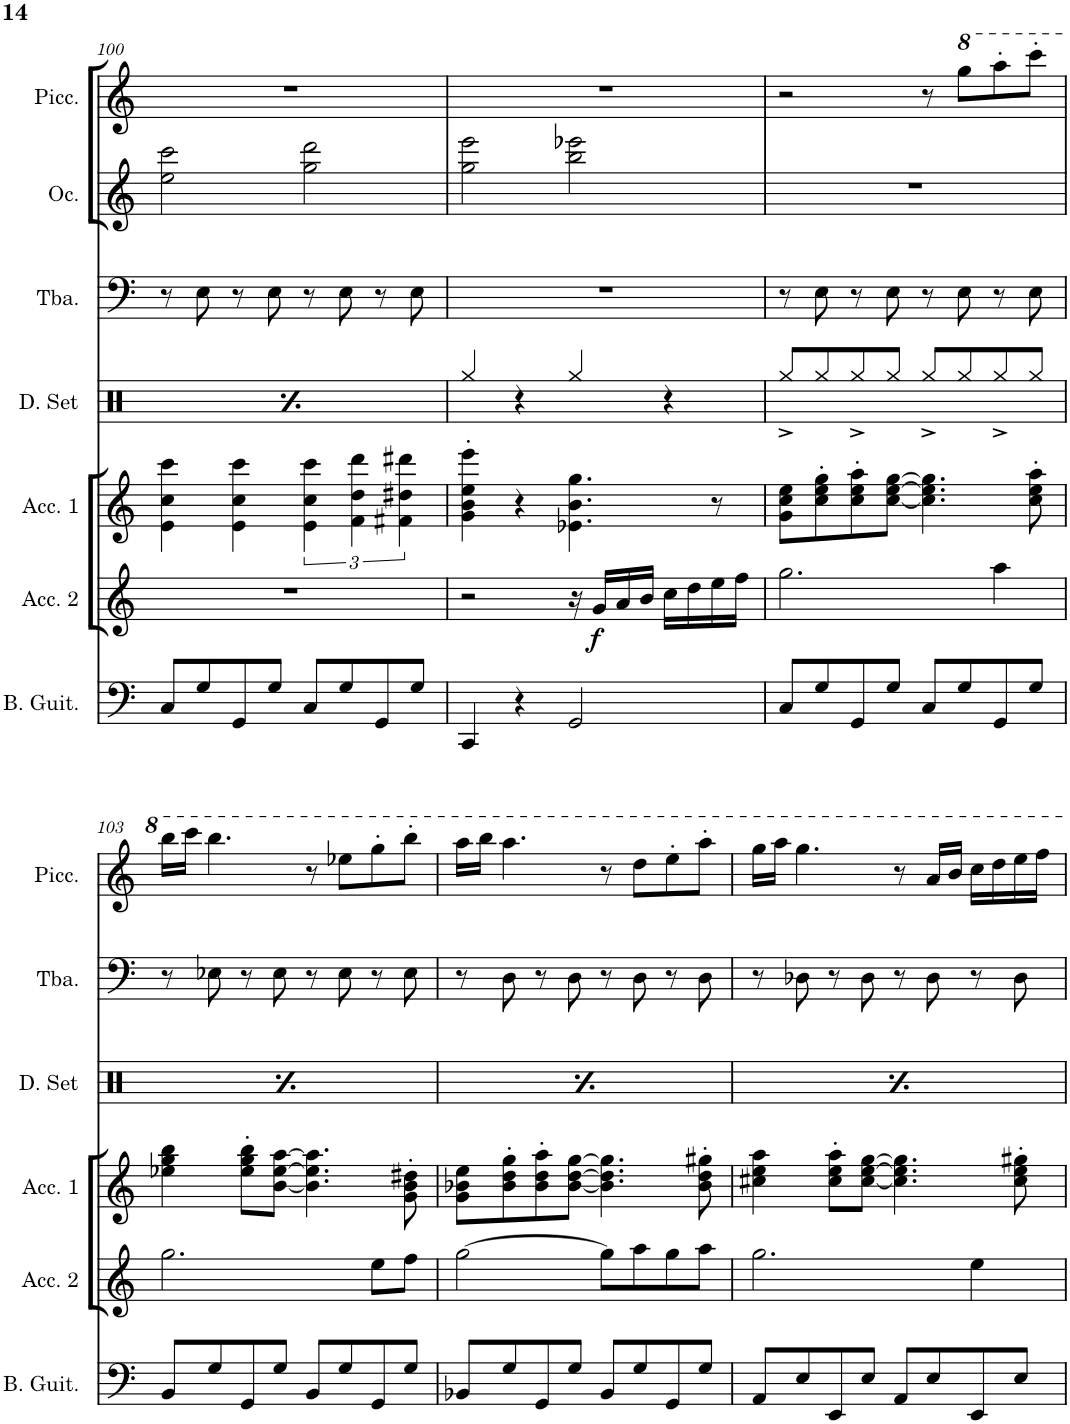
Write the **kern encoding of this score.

**kern	**kern	**dynam	**kern	**kern	**kern	**kern
*part6	*part5	*part5	*part4	*part3	*part2	*part1
*staff6	*staff5	*staff5	*staff4	*staff3	*staff2	*staff1
*I"Bass Guitar	*I"Accordion 2	*	*I"Accordion 1	*I"Tuba	*I"Ocarina	*I"Piccolo
*I'B. Guit.	*I'Acc. 2	*	*I'Acc. 1	*I'Tba.	*I'Oc.	*I'Picc.
!!LO:PB:g=z
*clefF4	*clefG2	*	*clefG2	*clefF4	*clefG2	*clefG2
*	*	*	*	*	*	*Trd-7c-12
*k[]	*k[]	*	*k[]	*k[]	*k[]	*k[]
*M4/4	*M4/4	*	*M4/4	*M4/4	*M4/4	*M4/4
*met(c)	*met(c)	*	*met(c)	*met(c)	*met(c)	*met(c)
=100	=100	=100	=100	=100	=100	=100
8C/L	1r	.	4e\ 4cc\ 4ccc\	8r	2ee\ 2ccc\	1r
8G/	.	.	.	8E\	.	.
8GG/	.	.	4e\ 4cc\ 4ccc\	8r	.	.
8G/J	.	.	.	8E\	.	.
8C/L	.	.	6e\ 6cc\ 6ccc\	8r	2gg\ 2ddd\	.
8G/	.	.	.	8E\	.	.
.	.	.	6f\ 6dd\ 6ddd\	.	.	.
8GG/	.	.	.	8r	.	.
.	.	.	6f#X\ 6dd#X\ 6ddd#X\	.	.	.
8G/J	.	.	.	8E\	.	.
=101	=101	=101	=101	=101	=101	=101
4CC/	2r	.	4g\' 4b\' 4ee\' 4eee\'	1r	2gg\ 2eee\	1r
4r	.	.	4r	.	.	.
2GG/	16r	.	4.e-X\ 4.b\ 4.gg\	.	2bb\ 2eee-X\	.
!	!	!LO:DY:b	!	!	!	!
.	16g/LL	f	.	.	.	.
.	16a/	.	.	.	.	.
.	16b/JJ	.	.	.	.	.
.	16cc\LL	.	.	.	.	.
.	16dd\	.	.	.	.	.
.	16ee\	.	8r	.	.	.
.	16ff\JJ	.	.	.	.	.
=102	=102	=102	=102	=102	=102	=102
8C/L	2.gg\	.	8g\ 8cc\ 8ee\L	8r	1r	2r
8G/	.	.	8cc\' 8ee\' 8gg\'	8E\	.	.
8GG/	.	.	8cc\' 8ee\' 8aa\'	8r	.	.
8G/J	.	.	[8cc\ [8ee\ [8gg\J	8E\	.	.
8C/L	.	.	4.cc\] 4.ee\] 4.gg\]	8r	.	8r
8G/	.	.	.	8E\	.	8ggg\L
8GG/	4aa\	.	.	8r	.	8aaa'\
8G/J	.	.	8cc\' 8ee\' 8aa\'	8E\	.	8cccc'\J
!!LO:LB:g=z
=103	=103	=103	=103	=103	=103	=103
8BB/L	2.gg\	.	4ee-X\ 4gg\ 4bb\	8r	1r	16bbb\LL
.	.	.	.	.	.	16cccc\JJ
8G/	.	.	.	8E-X\	.	4.bbb\
8GG/	.	.	8ee-\' 8gg\' 8bb\'L	8r	.	.
8G/J	.	.	[8b\ [8ee-\ [8aa\J	8E-\	.	.
8BB/L	.	.	4.b\] 4.ee-\] 4.aa\]	8r	.	8r
8G/	.	.	.	8E-\	.	8eee-X\L
8GG/	8ee\L	.	.	8r	.	8ggg'\
8G/J	8ff\J	.	8g\' 8b\' 8dd#X\'	8E-\	.	8bbb'\J
=104	=104	=104	=104	=104	=104	=104
8BB-X/L	[2gg\	.	8g\ 8b-X\ 8ee\L	8r	1r	16aaa\LL
.	.	.	.	.	.	16bbb\JJ
8G/	.	.	8b-\' 8dd\' 8gg\'	8D\	.	4.aaa\
8GG/	.	.	8b-\' 8dd\' 8aa\'	8r	.	.
8G/J	.	.	[8b-\ [8dd\ [8gg\J	8D\	.	.
8BB-/L	8gg\L]	.	4.b-\] 4.dd\] 4.gg\]	8r	.	8r
8G/	8aa\	.	.	8D\	.	8ddd\L
8GG/	8gg\	.	.	8r	.	8eee'\
8G/J	8aa\J	.	8b-\' 8dd\' 8gg#X\'	8D\	.	8aaa'\J
=105	=105	=105	=105	=105	=105	=105
8AA/L	2.gg\	.	4cc#X\ 4ee\ 4aa\	8r	1r	16ggg\LL
.	.	.	.	.	.	16aaa\JJ
8E/	.	.	.	8D-X\	.	4.ggg\
8EE/	.	.	8cc#\' 8ee\' 8aa\'L	8r	.	.
8E/J	.	.	[8cc#\ [8ee\ [8gg\J	8D-\	.	.
8AA/L	.	.	4.cc#\] 4.ee\] 4.gg\]	8r	.	8r
8E/	.	.	.	8D-\	.	16aa/LL
.	.	.	.	.	.	16bb/JJ
8EE/	4ee\	.	.	8r	.	16ccc\LL
.	.	.	.	.	.	16ddd\
8E/J	.	.	8cc#\' 8ee\' 8gg#X\'	8D-\	.	16eee\
.	.	.	.	.	.	16fff\JJ
=	=	=	=	=	=	=
*-	*-	*-	*-	*-	*-	*-
